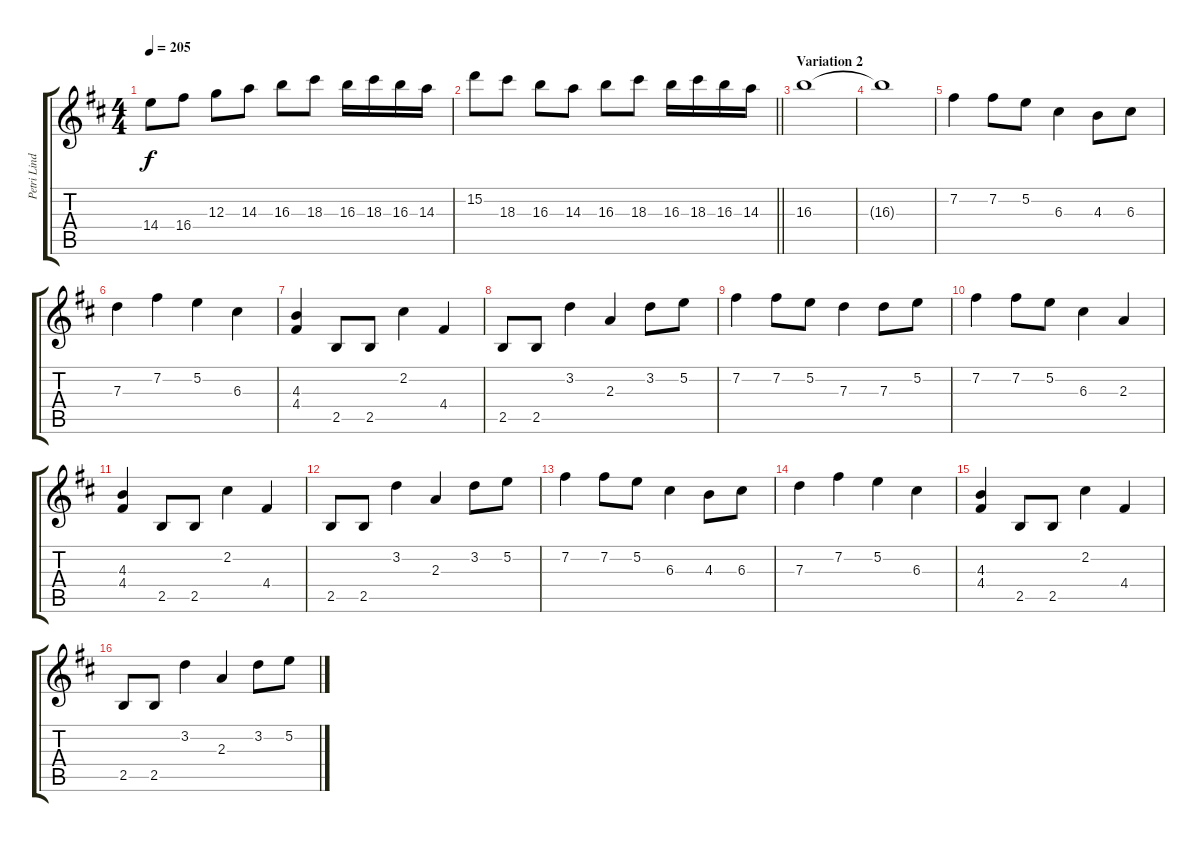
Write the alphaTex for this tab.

\track ("Petri Lindroos" "Petri Lind") {instrument distortionguitar}
\staff {score tabs}
\tuning (E4 B3 G3 D3 A2 E2) {hide}
\ts (4 4)
\tempo 205
\clef g2
\ks bminor
14.4.8{dy f} 16.4.8 12.3.8 14.3.8 16.3.8 18.3.8 16.3.16 18.3.16 16.3.16 14.3.16 |
\barLineRight lightlight
15.2.8 18.3.8 16.3.8 14.3.8 16.3.8 18.3.8 16.3.16 18.3.16 16.3.16 14.3.16 |
\section ("" "Variation 2")
16.3.1 |
16.3{t}.1 |
7.2.4 7.2.8 5.2.8 6.3.4 4.3.8 6.3.8 |
7.3.4 7.2.4 5.2.4 6.3.4 |
(4.3 4.4).4 2.5.8 2.5.8 2.2.4 4.4.4 |
2.5.8 2.5.8 3.2.4 2.3.4 3.2.8 5.2.8 |
7.2.4 7.2.8 5.2.8 7.3.4 7.3.8 5.2.8 |
7.2.4 7.2.8 5.2.8 6.3.4 2.3.4 |
(4.3 4.4).4 2.5.8 2.5.8 2.2.4 4.4.4 |
2.5.8 2.5.8 3.2.4 2.3.4 3.2.8 5.2.8 |
7.2.4 7.2.8 5.2.8 6.3.4 4.3.8 6.3.8 |
7.3.4 7.2.4 5.2.4 6.3.4 |
(4.3 4.4).4 2.5.8 2.5.8 2.2.4 4.4.4 |
2.5.8 2.5.8 3.2.4 2.3.4 3.2.8 5.2.8
